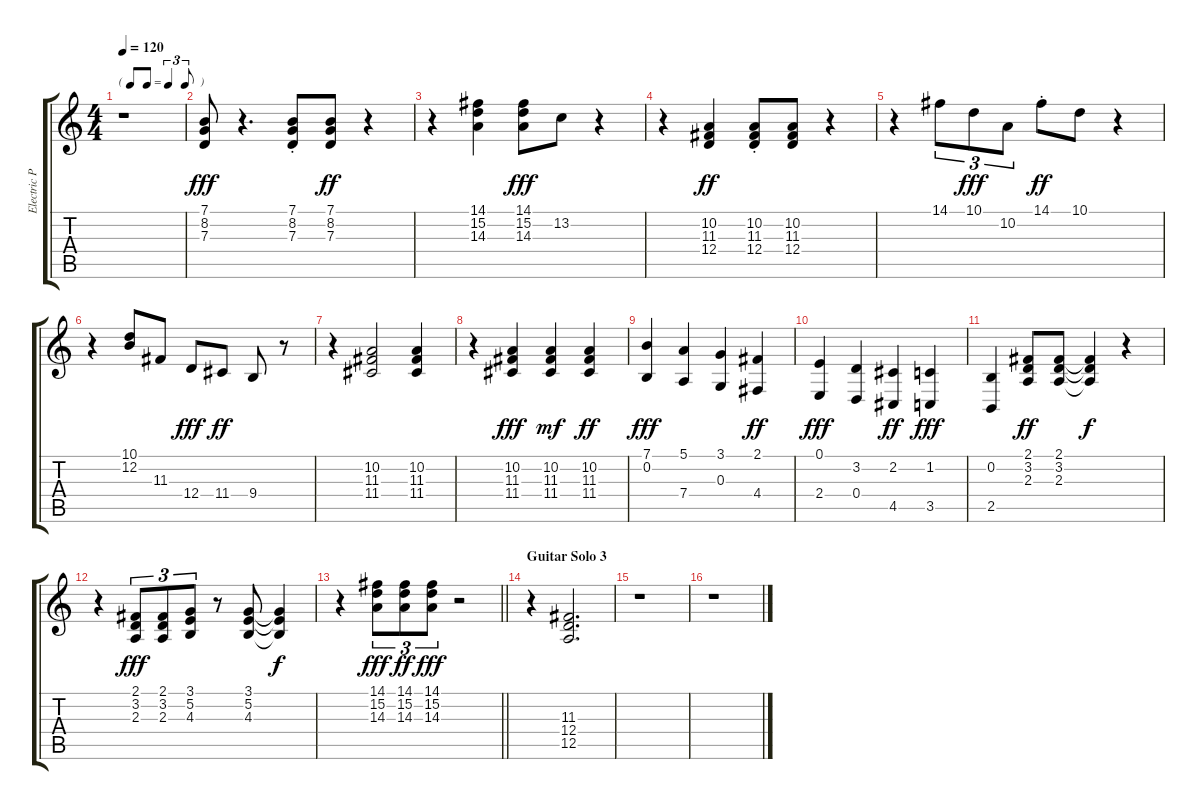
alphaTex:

\track ("Electric Piano (Wright)" "Electric P") {instrument electricpiano2}
\staff {score tabs}
\tuning (E4 B3 G3 D3 A2 E2) {hide}
\ts (4 4)
\tf triplet8th
\tempo 120
\clef g2
\ks c
r.1{dy f} |
(7.1 8.2 7.3).8{dy fff} r.4{d} (7.1{st} 8.2{st} 7.3{st}).8 (7.1 8.2 7.3).8{dy ff} r.4 |
r.4 (14.1 15.2 14.3).4 (14.1 15.2 14.3).8{dy fff} 13.2.8 r.4 |
r.4 (10.2 11.3 12.4).4{dy ff} (10.2{st} 11.3{st} 12.4{st}).8 (10.2 11.3 12.4).8 r.4 |
r.4 14.1.8{tu (3 2)} 10.1.8{tu (3 2) dy fff} 10.2.8{tu (3 2)} 14.1{st}.8{dy ff} 10.1.8 r.4 |
r.4 (10.1 12.2).8 11.3.8 12.4.8{dy fff} 11.4.8{dy ff} 9.4.8 r.8 |
r.4 (10.2 11.3 11.4).2 (10.2 11.3 11.4).4 |
r.4 (10.2 11.3 11.4).4{dy fff} (10.2 11.3 11.4).4{dy mf} (10.2 11.3 11.4).4{dy ff} |
(7.1 0.2).4{dy fff} (5.1 7.4).4 (3.1 0.3).4 (2.1 4.4).4{dy ff} |
(0.1 2.4).4{dy fff} (3.2 0.4).4 (2.2 4.5).4{dy ff} (1.2 3.5).4{dy fff} |
(0.2 2.5).4 (2.1 3.2 2.3).8{dy ff} (2.1 3.2 2.3).8 (2.1{t} 3.2{t} 2.3{t}).4{dy f} r.4 |
r.4 (2.1 3.2 2.3).8{tu (3 2) dy fff} (2.1 3.2 2.3).8{tu (3 2)} (3.1 5.2 4.3).8{tu (3 2)} r.8 (3.1 5.2 4.3).8 (3.1{t} 5.2{t} 4.3{t}).4{dy f} |
\barLineRight lightlight
r.4 (14.1 15.2 14.3).8{tu (3 2) dy fff} (14.1 15.2 14.3).8{tu (3 2) dy ff} (14.1 15.2 14.3).8{tu (3 2) dy fff} r.2 |
\section ("" "Guitar Solo 3")
r.4 (11.3 12.4 12.5).2{d} |
r.1 |
r.1
